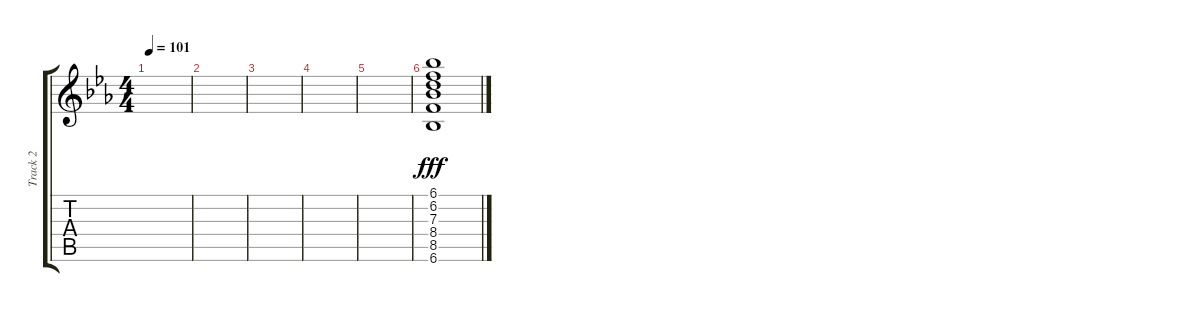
\track ("Track 2" "Track 2") {instrument acousticguitarnylon}
\staff {score tabs}
\tuning (E4 B3 G3 D3 A2 E2) {hide}
\ts (4 4)
\tempo 101
\clef g2
\ks eb
|
|
|
|
|
(6.1 6.2 7.3 8.4 8.5 6.6).1{dy fff}
